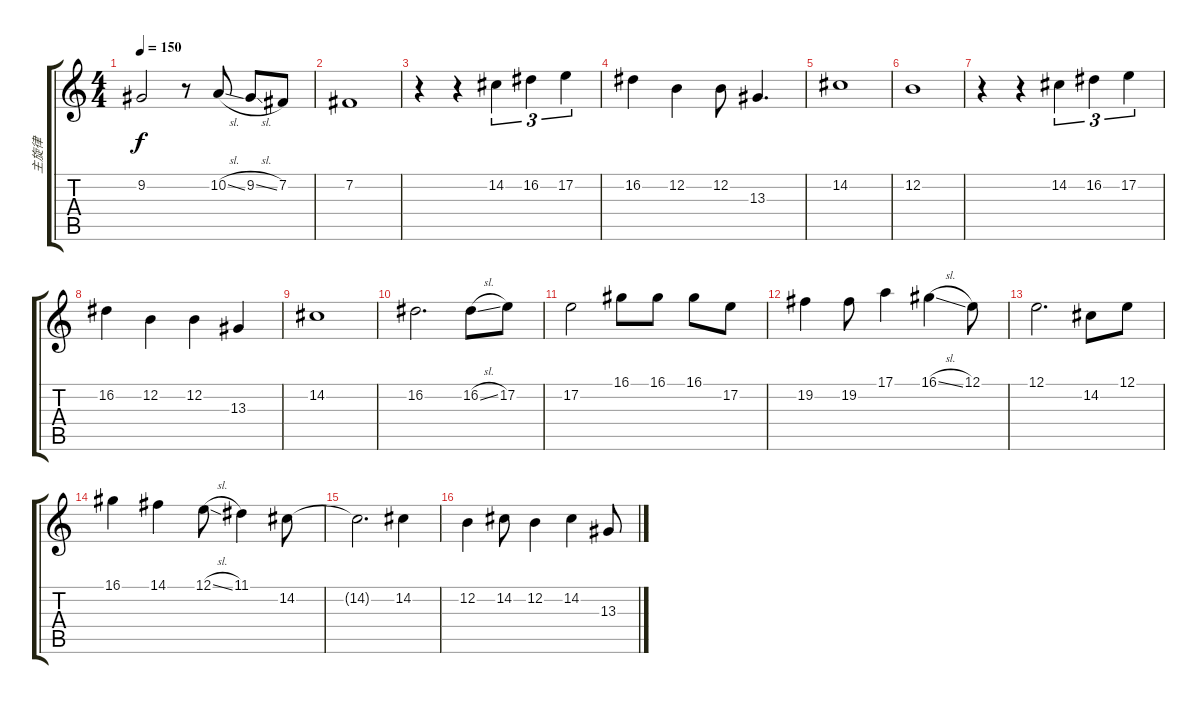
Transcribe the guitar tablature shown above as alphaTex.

\track ("主旋律" "主旋律") {instrument lead1square}
\staff {score tabs}
\tuning (E4 B3 G3 D3 A2 E2) {hide}
\ts (4 4)
\tempo 150
\clef g2
\ks c
9.2.2{dy f} r.8 10.2{sl}.8 9.2{sl}.8 7.2.8 |
7.2.1 |
r.4 r.4 14.2.4{tu (3 2)} 16.2.4{tu (3 2)} 17.2.4{tu (3 2)} |
16.2.4 12.2.4 12.2.8 13.3.4{d} |
14.2.1 |
12.2.1 |
r.4 r.4 14.2.4{tu (3 2)} 16.2.4{tu (3 2)} 17.2.4{tu (3 2)} |
16.2.4 12.2.4 12.2.4 13.3.4 |
14.2.1 |
16.2.2{d} 16.2{sl}.8 17.2.8 |
17.2.2 16.1.8 16.1.8 16.1.8 17.2.8 |
19.2.4 19.2.8 17.1.4 16.1{sl}.4 12.1.8 |
12.1.2{d} 14.2.8 12.1.8 |
16.1.4 14.1.4 12.1{sl}.8 11.1.4 14.2.8 |
14.2{t}.2{d} 14.2.4 |
12.2.4 14.2.8 12.2.4 14.2.4 13.3.8
